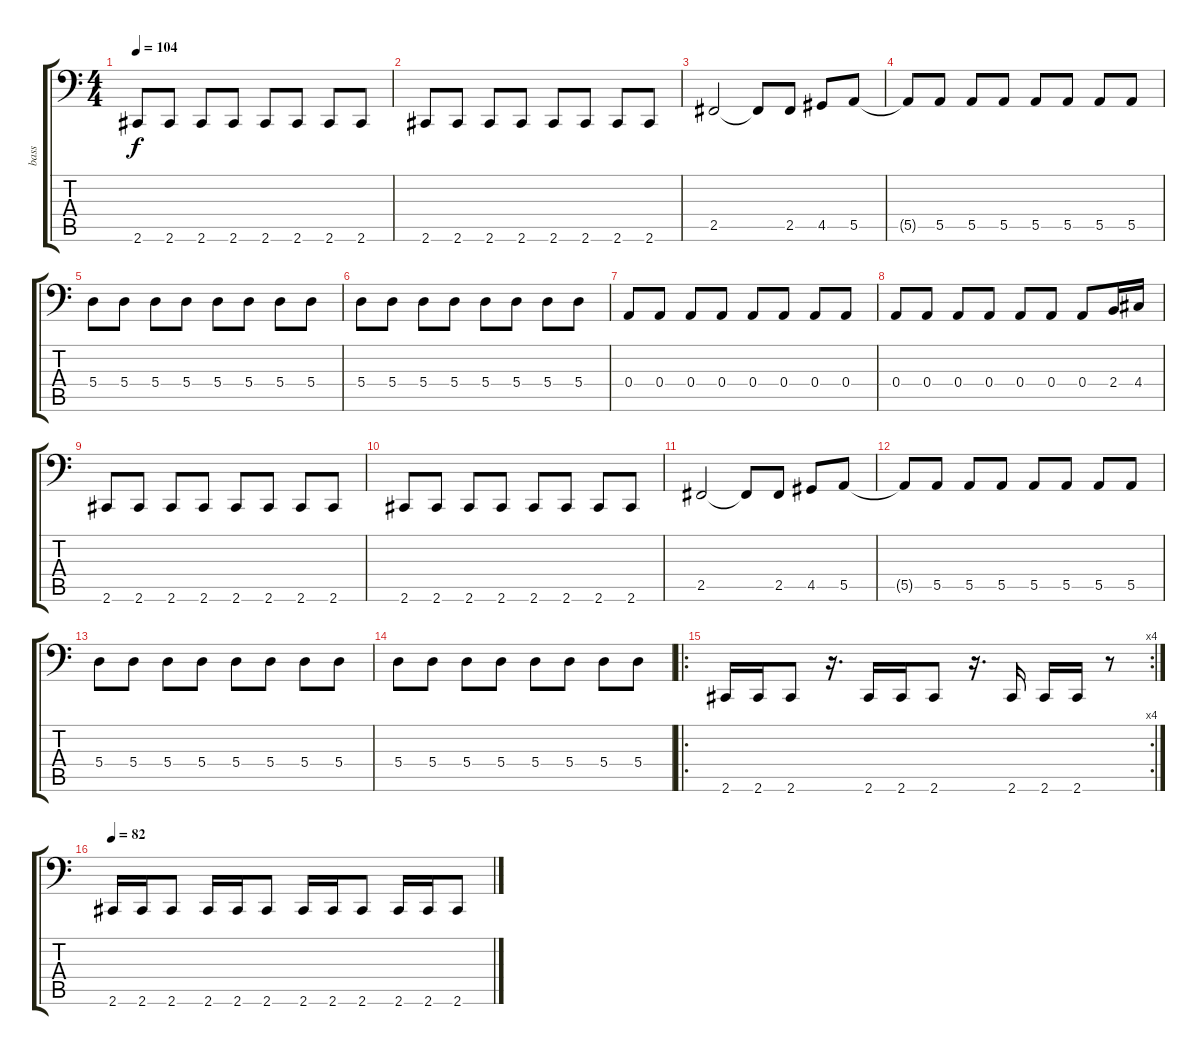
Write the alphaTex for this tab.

\track ("bass" "bass") {instrument electricbassfinger}
\staff {score tabs}
\tuning (C3 G2 D2 A1 E1 B0) {hide}
\ts (4 4)
\tempo 104
\clef f4
\ks c
2.6.8{dy f} 2.6.8 2.6.8 2.6.8 2.6.8 2.6.8 2.6.8 2.6.8 |
2.6.8 2.6.8 2.6.8 2.6.8 2.6.8 2.6.8 2.6.8 2.6.8 |
2.5.2 2.5{t}.8 2.5.8 4.5.8 5.5.8 |
5.5{t}.8 5.5.8 5.5.8 5.5.8 5.5.8 5.5.8 5.5.8 5.5.8 |
5.4.8 5.4.8 5.4.8 5.4.8 5.4.8 5.4.8 5.4.8 5.4.8 |
5.4.8 5.4.8 5.4.8 5.4.8 5.4.8 5.4.8 5.4.8 5.4.8 |
0.4.8 0.4.8 0.4.8 0.4.8 0.4.8 0.4.8 0.4.8 0.4.8 |
0.4.8 0.4.8 0.4.8 0.4.8 0.4.8 0.4.8 0.4.8 2.4.16 4.4.16 |
2.6.8 2.6.8 2.6.8 2.6.8 2.6.8 2.6.8 2.6.8 2.6.8 |
2.6.8 2.6.8 2.6.8 2.6.8 2.6.8 2.6.8 2.6.8 2.6.8 |
2.5.2 2.5{t}.8 2.5.8 4.5.8 5.5.8 |
5.5{t}.8 5.5.8 5.5.8 5.5.8 5.5.8 5.5.8 5.5.8 5.5.8 |
5.4.8 5.4.8 5.4.8 5.4.8 5.4.8 5.4.8 5.4.8 5.4.8 |
5.4.8 5.4.8 5.4.8 5.4.8 5.4.8 5.4.8 5.4.8 5.4.8 |
\ro
\rc 4
2.6.16 2.6.16 2.6.8 r.16{d} 2.6.16 2.6.16 2.6.8 r.16{d} 2.6.16 2.6.16 2.6.16 r.8 |
\tempo 82
2.6.16 2.6.16 2.6.8 2.6.16 2.6.16 2.6.8 2.6.16 2.6.16 2.6.8 2.6.16 2.6.16 2.6.8
